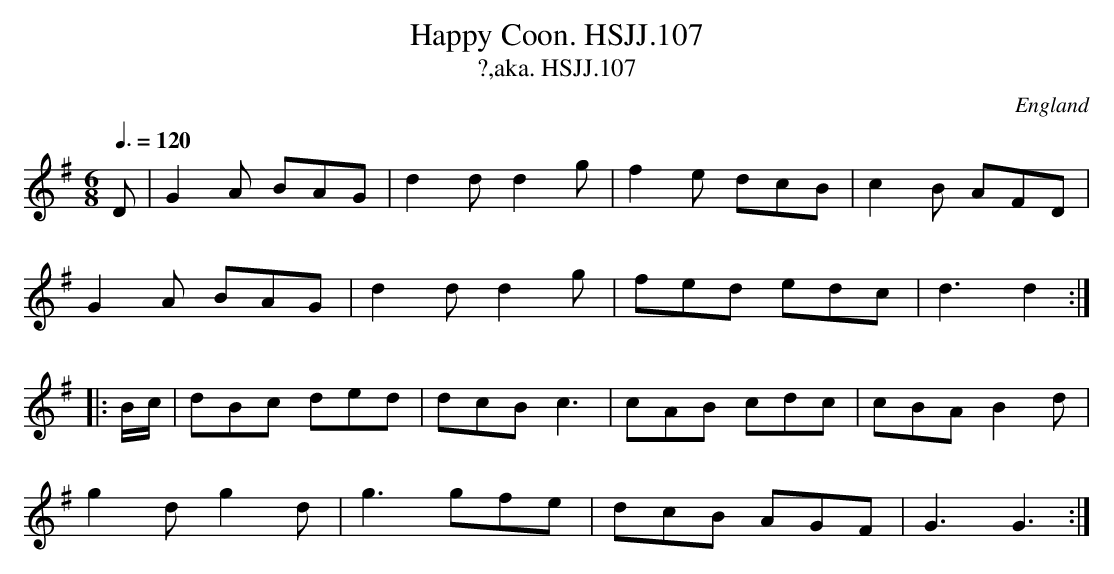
X:1
T:Happy Coon. HSJJ.107
T:?,aka. HSJJ.107
L:1/8
M:6/8
O:England
Q:3/8=120
K:G
D|G2A BAG|d2d d2g|f2e dcB|c2B AFD|!
G2A BAG|d2dd2g|fed edc|d3d2:|!
|:B/c/|dBc ded|dcBc3|cAB cdc|cBAB2d|!
g2dg2d|g3gfe|dcB AGF|G3G3:|
